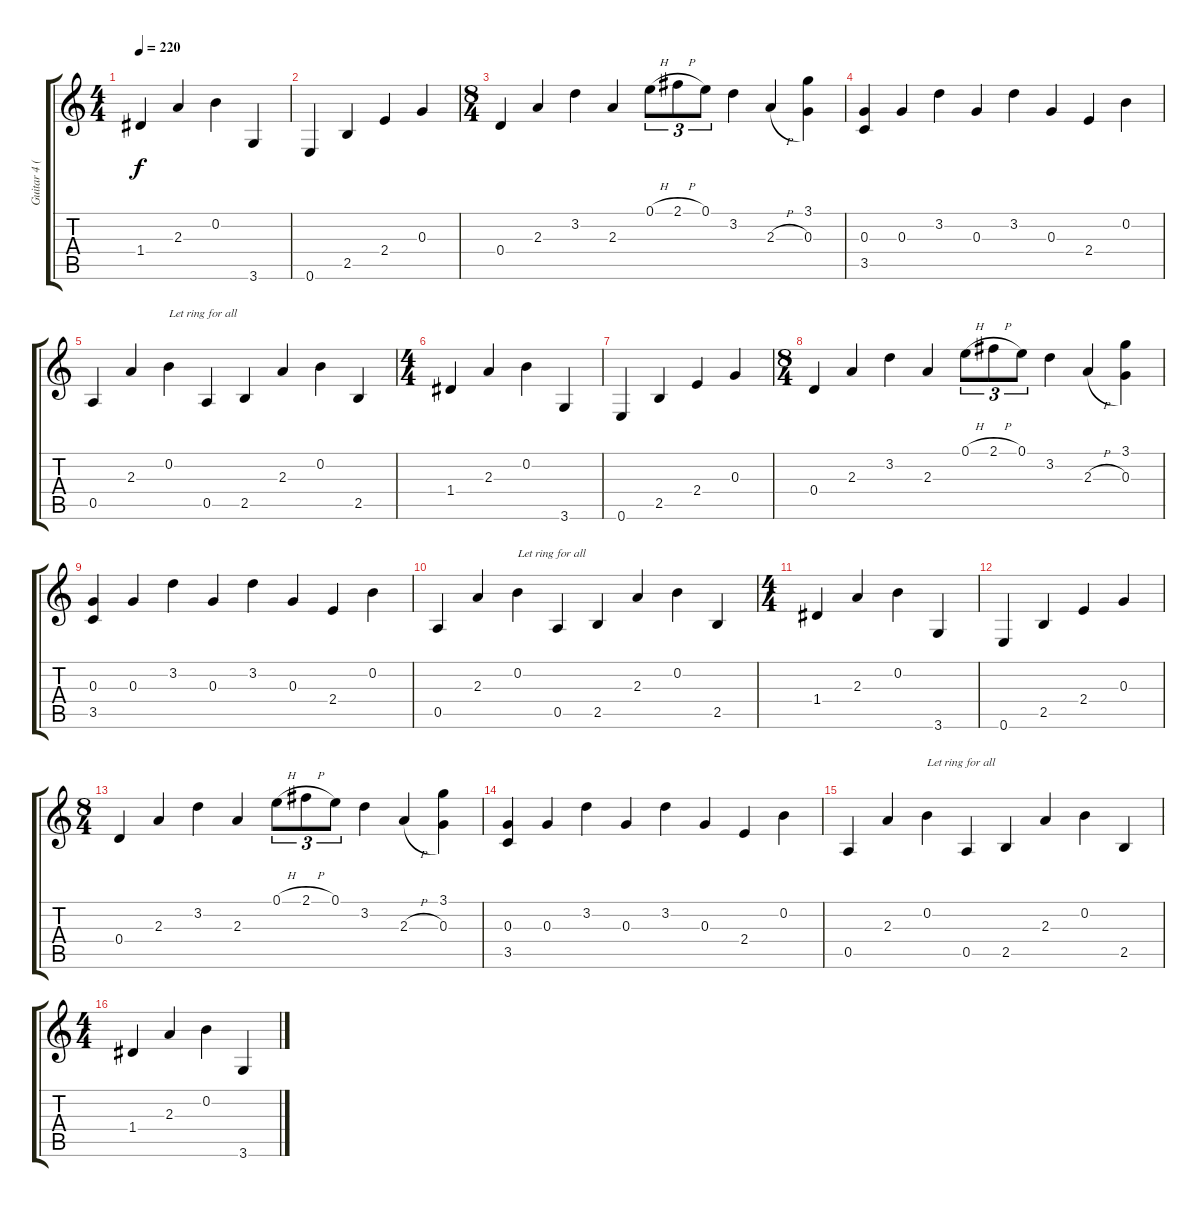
\track ("Guitar 4 (clean)" "Guitar 4 (") {instrument acousticguitarsteel}
\staff {score tabs}
\tuning (E4 B3 G3 D3 A2 E2) {hide}
\ts (4 4)
\tempo 220
\clef g2
\ks c
1.4.4{dy f} 2.3.4 0.2.4 3.6.4 |
0.6.4 2.5.4 2.4.4 0.3.4 |
\ts (8 4)
0.4.4 2.3.4 3.2.4 2.3.4 0.1{h}.8{tu (3 2)} 2.1{h}.8{tu (3 2)} 0.1.8{tu (3 2)} 3.2.4 2.3{h}.4 (3.1 0.3).4 |
(0.3 3.5).4 0.3.4 3.2.4 0.3.4 3.2.4 0.3.4 2.4.4 0.2.4 |
0.5.4 2.3.4 0.2.4{txt "Let ring for all"} 0.5.4 2.5.4 2.3.4 0.2.4 2.5.4 |
\ts (4 4)
1.4.4 2.3.4 0.2.4 3.6.4 |
0.6.4 2.5.4 2.4.4 0.3.4 |
\ts (8 4)
0.4.4 2.3.4 3.2.4 2.3.4 0.1{h}.8{tu (3 2)} 2.1{h}.8{tu (3 2)} 0.1.8{tu (3 2)} 3.2.4 2.3{h}.4 (3.1 0.3).4 |
(0.3 3.5).4 0.3.4 3.2.4 0.3.4 3.2.4 0.3.4 2.4.4 0.2.4 |
0.5.4 2.3.4 0.2.4{txt "Let ring for all"} 0.5.4 2.5.4 2.3.4 0.2.4 2.5.4 |
\ts (4 4)
1.4.4 2.3.4 0.2.4 3.6.4 |
0.6.4 2.5.4 2.4.4 0.3.4 |
\ts (8 4)
0.4.4 2.3.4 3.2.4 2.3.4 0.1{h}.8{tu (3 2)} 2.1{h}.8{tu (3 2)} 0.1.8{tu (3 2)} 3.2.4 2.3{h}.4 (3.1 0.3).4 |
(0.3 3.5).4 0.3.4 3.2.4 0.3.4 3.2.4 0.3.4 2.4.4 0.2.4 |
0.5.4 2.3.4 0.2.4{txt "Let ring for all"} 0.5.4 2.5.4 2.3.4 0.2.4 2.5.4 |
\ts (4 4)
1.4.4 2.3.4 0.2.4 3.6.4
